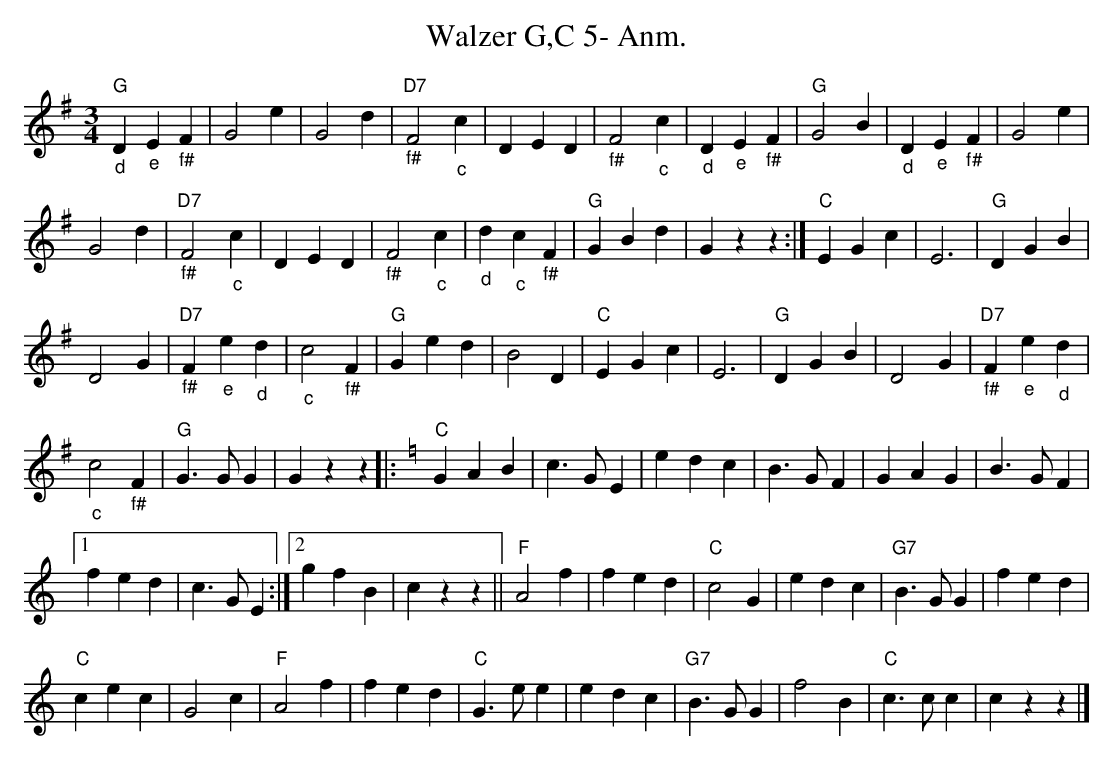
X:1
T:Walzer G,C 5- Anm.
M:3/4
L:1/4
K:Gmaj
"G""_d"D"_e"E"_f#"F | G2e | G2d | "D7""_f#"F2"_c"c | DED | "_f#"F2"_c"c | "_d"D"_e"E"_f#"F | "G"G2B | "_d"D"_e"E"_f#"F | G2e |
G2d | "D7""_f#"F2"_c"c | DED | "_f#"F2"_c"c | "_d"d"_c"c"_f#"F | "G"GBd | G zz :| "C"EGc | E3 | "G"DGB |
D2G | "D7""_f#"F"_e"e"_d"d | "_c"c2"_f#"F | "G"Ged | B2D | "C"EGc | E3 | "G"DGB | D2G | "D7""_f#"F"_e"e"_d"d |
"_c"c2"_f#"F | "G"G>GG | Gzz |: [K:Cmaj] "C"GAB | c>GE | edc | B>GF | GAG | B>GF |1
fed | c>GE :|2 gfB | czz || "F"A2f | fed | "C"c2G | edc | "G7"B>GG | fed |
"C"cec | G2c | "F"A2f | fed | "C"G>ee | edc | "G7"B>GG | f2B | "C"c>cc | czz |]
